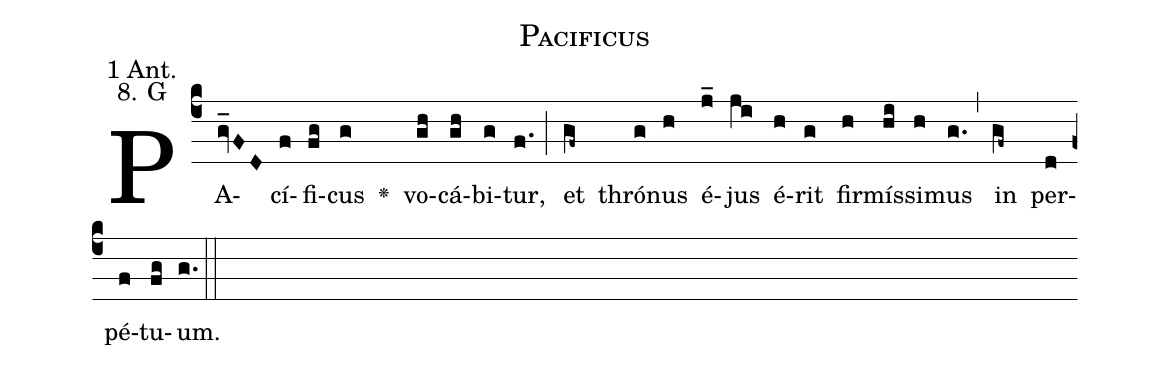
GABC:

name: Pacificus;
office-part: 1 Antiphon;
mode: 8G;
annotation: 1 Ant.;
annotation: 8. G;
def-m1:}{\greseteolcustos{manual}{;
def-m2:\ifx\breakbeforeEuouae\undefined\else;
def-m3:\fi}\ifx\noeuouae\undefined\def\noeuouae{F}\fi\if\noeuouae F{;
def-m4:}\fi;
%%
% The syntax in this part is called gabc. Please refer to http://home.gna.org/gregorio/gabc/#basis

(c4)PA(gv_FD)cí(f)fi(fg)cus(g) <v>\greheightstar</v>() vo(gh)cá(gh)bi(g)tur,(f.) (;)
et(gf~) thró(g)nus(h) é(j_)jus(ji) é(h)rit(g) fir(h)mís(hi)si(h)mus(g.) (,)
in(gf~) per(d)pé(f)tu(fg[em1])um.(g.) (::[em2]z[em3])

E(j) u(j) o(i) u(j) a(h) e.(g.) (::[em4])
